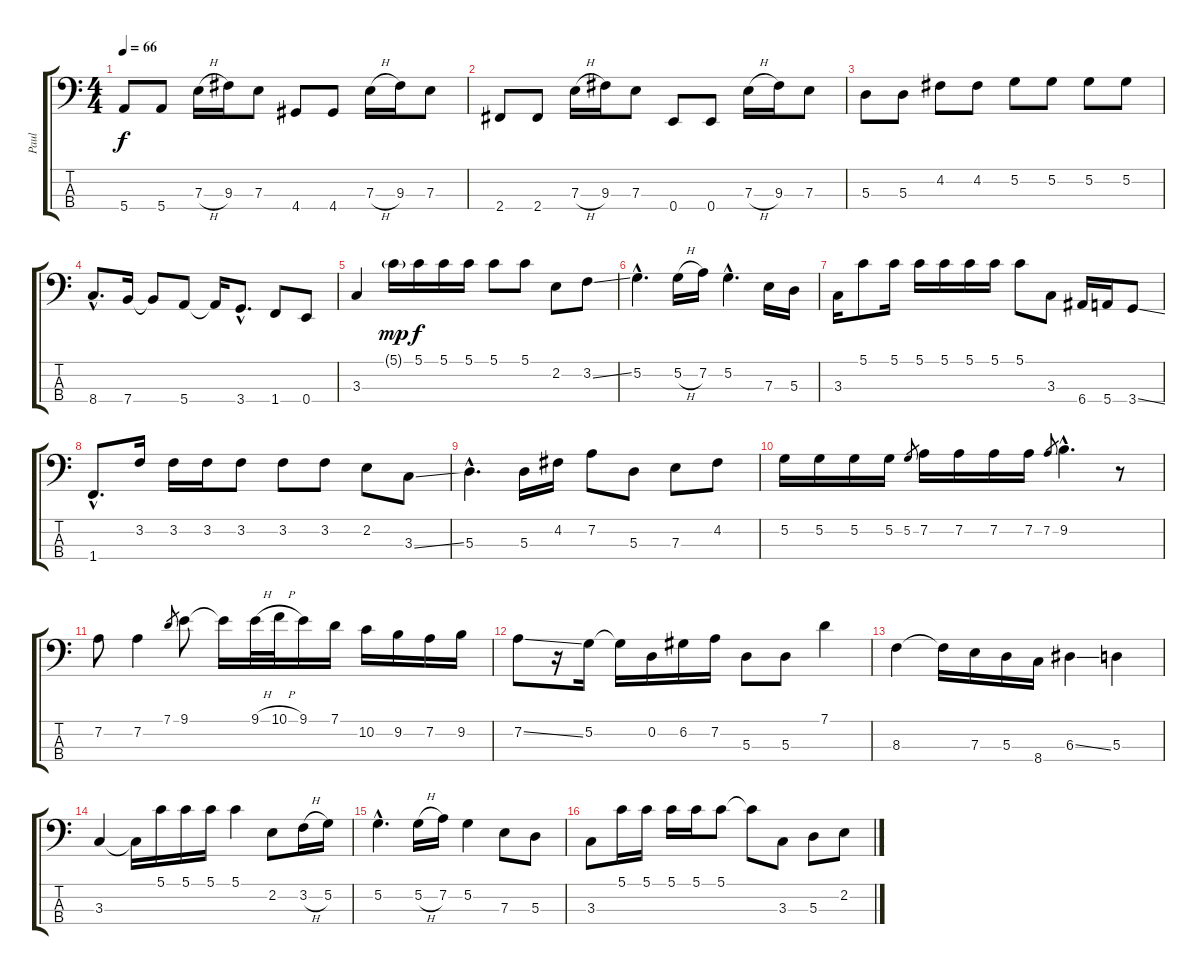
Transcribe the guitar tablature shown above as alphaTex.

\track ("Paul" "Paul") {instrument electricbassfinger}
\staff {score tabs}
\tuning (G2 D2 A1 E1) {hide}
\ts (4 4)
\tempo 66
\clef f4
\ks c
5.4.8{dy f} 5.4.8 7.3{h}.16 9.3.16 7.3.8 4.4.8 4.4.8 7.3{h}.16 9.3.16 7.3.8 |
2.4.8 2.4.8 7.3{h}.16 9.3.16 7.3.8 0.4.8 0.4.8 7.3{h}.16 9.3.16 7.3.8 |
5.3.8 5.3.8 4.2.8 4.2.8 5.2.8 5.2.8 5.2.8 5.2.8 |
8.4{hac}.8{d} 7.4.16 7.4{t}.8 5.4.8 5.4{t}.16 3.4{hac}.8{d} 1.4.8 0.4.8 |
3.3.4 5.1{g}.16{dy mp} 5.1.16{dy f} 5.1.16 5.1.16 5.1.8 5.1.8 2.2.8 3.2{ss}.8 |
5.2{hac}.4{d} 5.2{h}.16 7.2.16 5.2{hac}.4{d} 7.3.16 5.3.16 |
3.3.16 5.1.8 5.1.16 5.1.16 5.1.16 5.1.16 5.1.16 5.1.8 3.3.8 6.4.16 5.4.16 3.4{ss}.8 |
1.4{hac}.8{d} 3.2.16 3.2.16 3.2.16 3.2.8 3.2.8 3.2.8 2.2.8 3.3{ss}.8 |
5.3{hac}.4{d} 5.3.16 4.2.16 7.2.8 5.3.8 7.3.8 4.2.8 |
5.2.16 5.2.16 5.2.16 5.2.16 5.2.8{gr} 7.2.16 7.2.16 7.2.16 7.2.16 7.2.8{gr} 9.2{hac}.4{d} r.8 |
7.2.8 7.2.4 7.1.8{gr} 9.1.8 9.1{t}.16 9.1{h}.32 10.1{h}.32 9.1.16 7.1.16 10.2.16 9.2.16 7.2.16 9.2.16 |
7.2{ss}.8 r.16 5.2.16 5.2{t}.16 0.2.16 6.2.16 7.2.16 5.3.8 5.3.8 7.1.4 |
8.3.4 8.3{t}.16 7.3.16 5.3.16 8.4.16 6.3{ss}.4 5.3.4 |
3.3.4 3.3{t}.16 5.1.16 5.1.16 5.1.16 5.1.4 2.2.8 3.2{h}.16 5.2.16 |
5.2{hac}.4{d} 5.2{h}.16 7.2.16 5.2.4 7.3.8 5.3.8 |
3.3.8 5.1.16 5.1.16 5.1.16 5.1.16 5.1.8 5.1{t}.8 3.3.8 5.3.8 2.2.8
